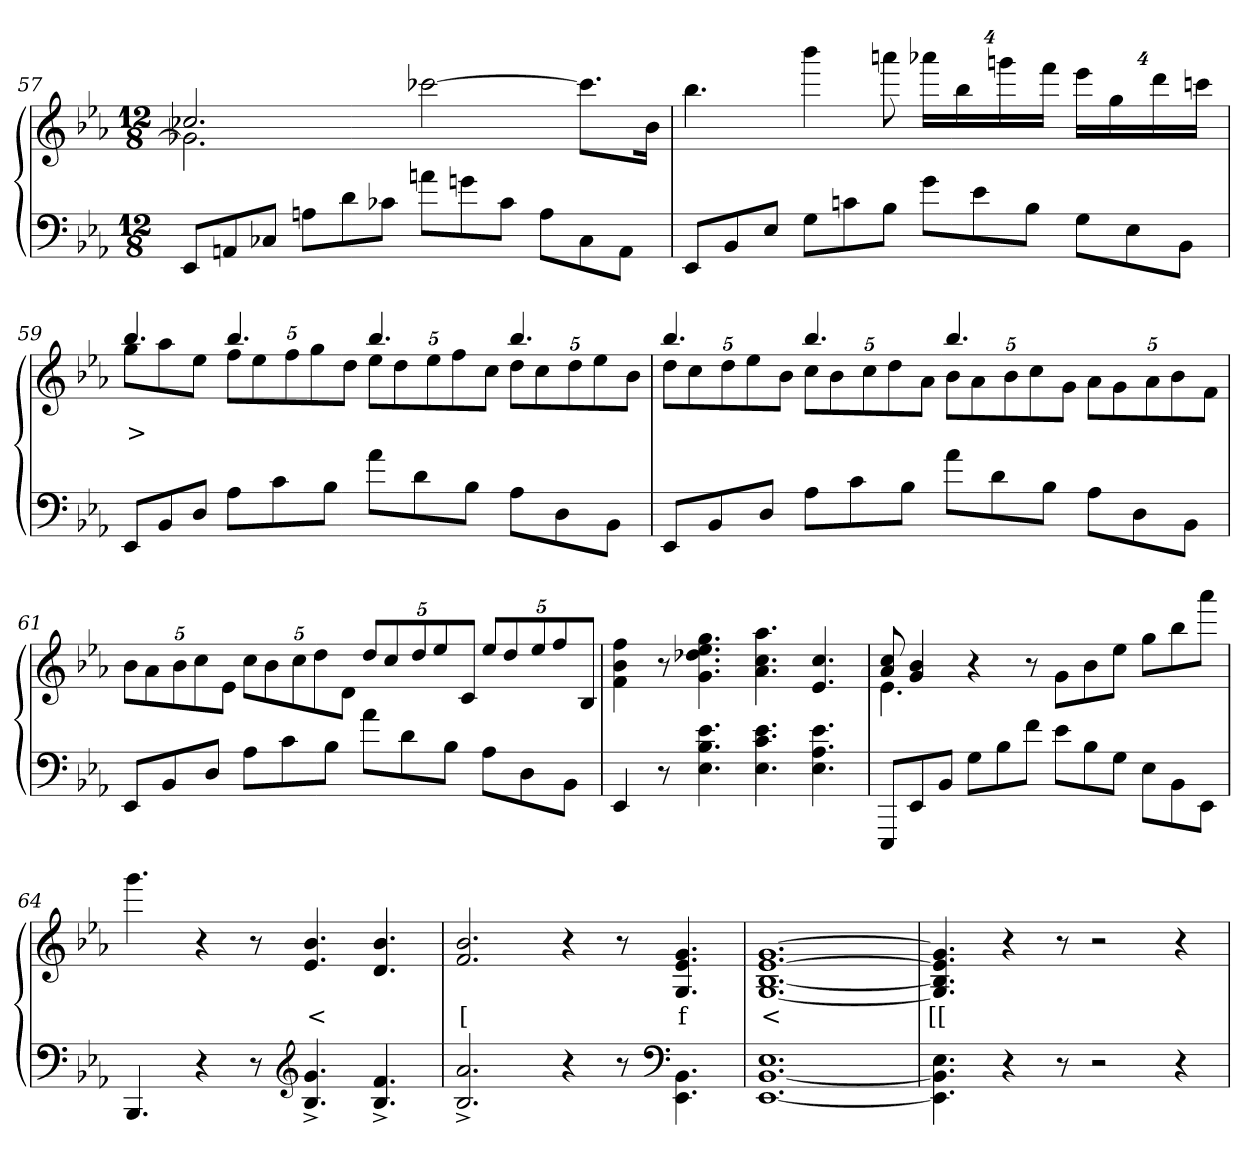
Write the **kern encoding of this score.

**kern	**kern	**text
*part2	*part1	*part1
*staff2	*staff1	*staff1
*clefF4	*clefG2	*
*k[b-e-a-]	*k[b-e-a-]	*
*M12/8	*M12/8	*
=57	=57	=57
*	*^	*
8EE-L	2.cc-X	2.g-X]	.
8AAn	.	.	.
8C-XJ	.	.	.
8AnL	.	.	.
8d	.	.	.
8c-J	.	.	.
8anL	[2ccc-	2.ryy	.
8gn	.	.	.
8c-J	.	.	.
8AL	.	.	.
8C-	8.ccc-L]	.	.
8AAJ	.	.	.
.	16b-Jk	.	.
*	*v	*v	*
=58	=58	=58
8EE-L	4.bb-	.
8BB-	.	.
8E-J	.	.
8GL	4bbb-	.
8cn	.	.
8B-J	8aaan	.
8gL	32%3aaa-XL	.
.	32%3bb-	.
8e-	.	.
.	32%3gggn	.
8B-J	.	.
.	32%3fffJ	.
8GL	32%3eee-L	.
.	32%3gg	.
8E-	.	.
.	32%3ddd	.
8BB-J	.	.
.	32%3cccnJ	.
=59	=59	=59
*	*^	*
8EE-L	4.bb-	8ggL	>
8BB-	.	8aa-	.
8DJ	.	8ee-J	.
8A-L	4.bb-	40%3ffL	.
.	.	40%3ee-	.
8c	.	.	.
.	.	40%3ff	.
.	.	40%3gg	.
8B-J	.	.	.
.	.	40%3ddJ	.
8a-L	4.bb-	40%3ee-L	.
.	.	40%3dd	.
8d	.	.	.
.	.	40%3ee-	.
.	.	40%3ff	.
8B-J	.	.	.
.	.	40%3ccJ	.
8A-L	4.bb-	40%3ddL	.
.	.	40%3cc	.
8D	.	.	.
.	.	40%3dd	.
.	.	40%3ee-	.
8BB-J	.	.	.
.	.	40%3b-J	.
=60	=60	=60	=60
8EE-L	4.bb-	40%3ddL	.
.	.	40%3cc	.
8BB-	.	.	.
.	.	40%3dd	.
.	.	40%3ee-	.
8DJ	.	.	.
.	.	40%3b-J	.
8A-L	4.bb-	40%3ccL	.
.	.	40%3b-	.
8c	.	.	.
.	.	40%3cc	.
.	.	40%3dd	.
8B-J	.	.	.
.	.	40%3a-J	.
8a-L	4.bb-	40%3b-L	.
.	.	40%3a-	.
8d	.	.	.
.	.	40%3b-	.
.	.	40%3cc	.
8B-J	.	.	.
.	.	40%3gJ	.
8A-L	4.ryy	40%3a-\L	.
.	.	40%3g	.
8D	.	.	.
.	.	40%3a-	.
.	.	40%3b-	.
8BB-J	.	.	.
.	.	40%3fJ	.
*	*v	*v	*
=61	=61	=61
8EE-L	40%3b-\L	.
.	40%3a-	.
8BB-	.	.
.	40%3b-	.
.	40%3cc	.
8DJ	.	.
.	40%3e-J	.
8A-L	40%3cc\L	.
.	40%3b-	.
8c	.	.
.	40%3cc	.
.	40%3dd	.
8B-J	.	.
.	40%3dJ	.
8a-L	40%3ddL	.
.	40%3cc	.
8d	.	.
.	40%3dd	.
.	40%3ee-	.
8B-J	.	.
.	40%3cJ	.
8A-L	40%3ee-L	.
.	40%3dd	.
8D	.	.
.	40%3ee-	.
.	40%3ff	.
8BB-J	.	.
.	40%3B-J	.
=62	=62	=62
4EE-	4ff 4b- 4f	.
8r	8r	.
4.e- 4.B- 4.E-	4.gg 4.ee- 4.dd-X 4.g	.
4.e- 4.c 4.E-	4.aa- 4.cc 4.a-	.
4.e- 4.A- 4.E-	4.cc 4.e-	.
=63	=63	=63
*	*^	*
8EEE-L	8cc 8a-	4.e-	.
8EE-	4b- 4g	.	.
8BB-J	.	.	.
8GL	4r	1ryy	.
8B-	.	.	.
8fJ	8r	.	.
8e-L	8gL	.	.
8B-	8b-	.	.
8GJ	8ee-J	.	.
8E-\L	8gg\L	.	.
8BB-	8bb-	.	.
8EE-J	8aaa-J	8ryy	.
*	*v	*v	*
=64	=64	=64
4.BBB-	4.ggg	.
4r	4r	.
8r	8r	.
*clefG2	*	*
4.g^> 4.B-^>	4.b- 4.e-	<
4.f^> 4.B-^>	4.b- 4.d	.
=65	=65	=65
2.a-^> 2.B-^>	2.b- 2.f	[
4r	4r	.
8r	8r	.
*clefF4	*	*
4.BB-\ 4.EE-	4.g 4.e- 4.G	f
=66	=66	=66
1.E- [1.BB- [1.EE-	[1.g [1.e- [1.B- [1.G	<
=67	=67	=67
4.E-\ 4.BB-] 4.EE-]	4.g] 4.e-] 4.B-] 4.G]	[[
4r	4r	.
8r	8r	.
2r	2r	.
4r	4r	.
=	=	=
*-	*-	*-
